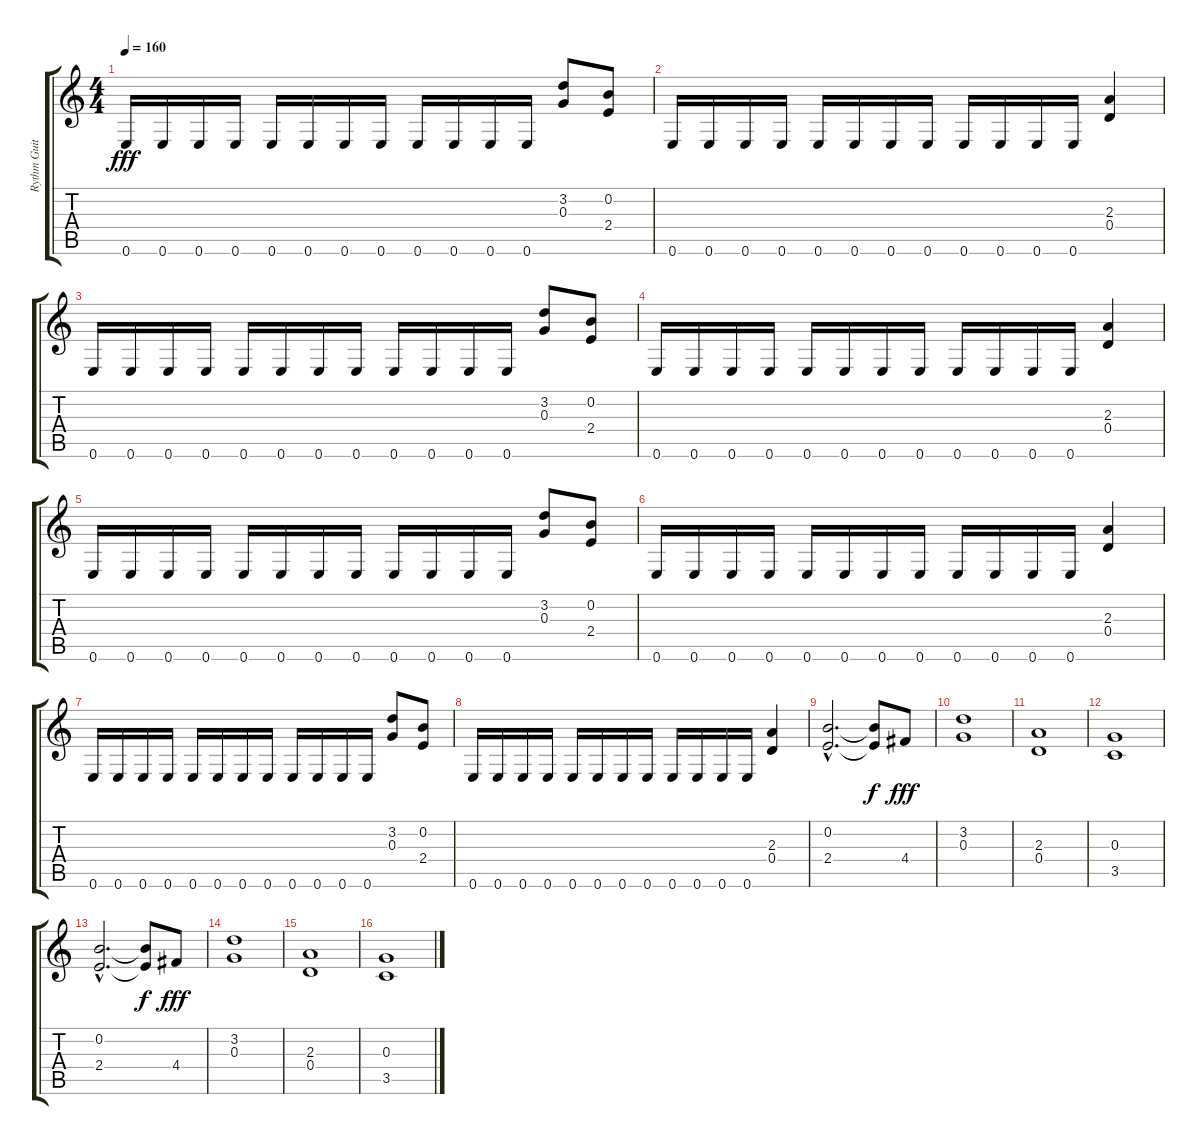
\track ("Rythm Guitar" "Rythm Guit") {instrument distortionguitar}
\staff {score tabs}
\tuning (E4 B3 G3 D3 A2 E2) {hide}
\ts (4 4)
\tempo 160
\clef g2
\ks c
0.6.16{dy fff} 0.6.16 0.6.16 0.6.16 0.6.16 0.6.16 0.6.16 0.6.16 0.6.16 0.6.16 0.6.16 0.6.16 (3.2 0.3).8 (0.2 2.4).8 |
0.6.16 0.6.16 0.6.16 0.6.16 0.6.16 0.6.16 0.6.16 0.6.16 0.6.16 0.6.16 0.6.16 0.6.16 (2.3 0.4).4 |
0.6.16 0.6.16 0.6.16 0.6.16 0.6.16 0.6.16 0.6.16 0.6.16 0.6.16 0.6.16 0.6.16 0.6.16 (3.2 0.3).8 (0.2 2.4).8 |
0.6.16 0.6.16 0.6.16 0.6.16 0.6.16 0.6.16 0.6.16 0.6.16 0.6.16 0.6.16 0.6.16 0.6.16 (2.3 0.4).4 |
0.6.16 0.6.16 0.6.16 0.6.16 0.6.16 0.6.16 0.6.16 0.6.16 0.6.16 0.6.16 0.6.16 0.6.16 (3.2 0.3).8 (0.2 2.4).8 |
0.6.16 0.6.16 0.6.16 0.6.16 0.6.16 0.6.16 0.6.16 0.6.16 0.6.16 0.6.16 0.6.16 0.6.16 (2.3 0.4).4 |
0.6.16 0.6.16 0.6.16 0.6.16 0.6.16 0.6.16 0.6.16 0.6.16 0.6.16 0.6.16 0.6.16 0.6.16 (3.2 0.3).8 (0.2 2.4).8 |
0.6.16 0.6.16 0.6.16 0.6.16 0.6.16 0.6.16 0.6.16 0.6.16 0.6.16 0.6.16 0.6.16 0.6.16 (2.3 0.4).4 |
(0.2{hac} 2.4{hac}).2{d} (0.2{t} 2.4{t}).8{dy f} 4.4.8{dy fff} |
(3.2 0.3).1 |
(2.3 0.4).1 |
(0.3 3.5).1 |
(0.2{hac} 2.4{hac}).2{d} (0.2{t} 2.4{t}).8{dy f} 4.4.8{dy fff} |
(3.2 0.3).1 |
(2.3 0.4).1 |
(0.3 3.5).1
